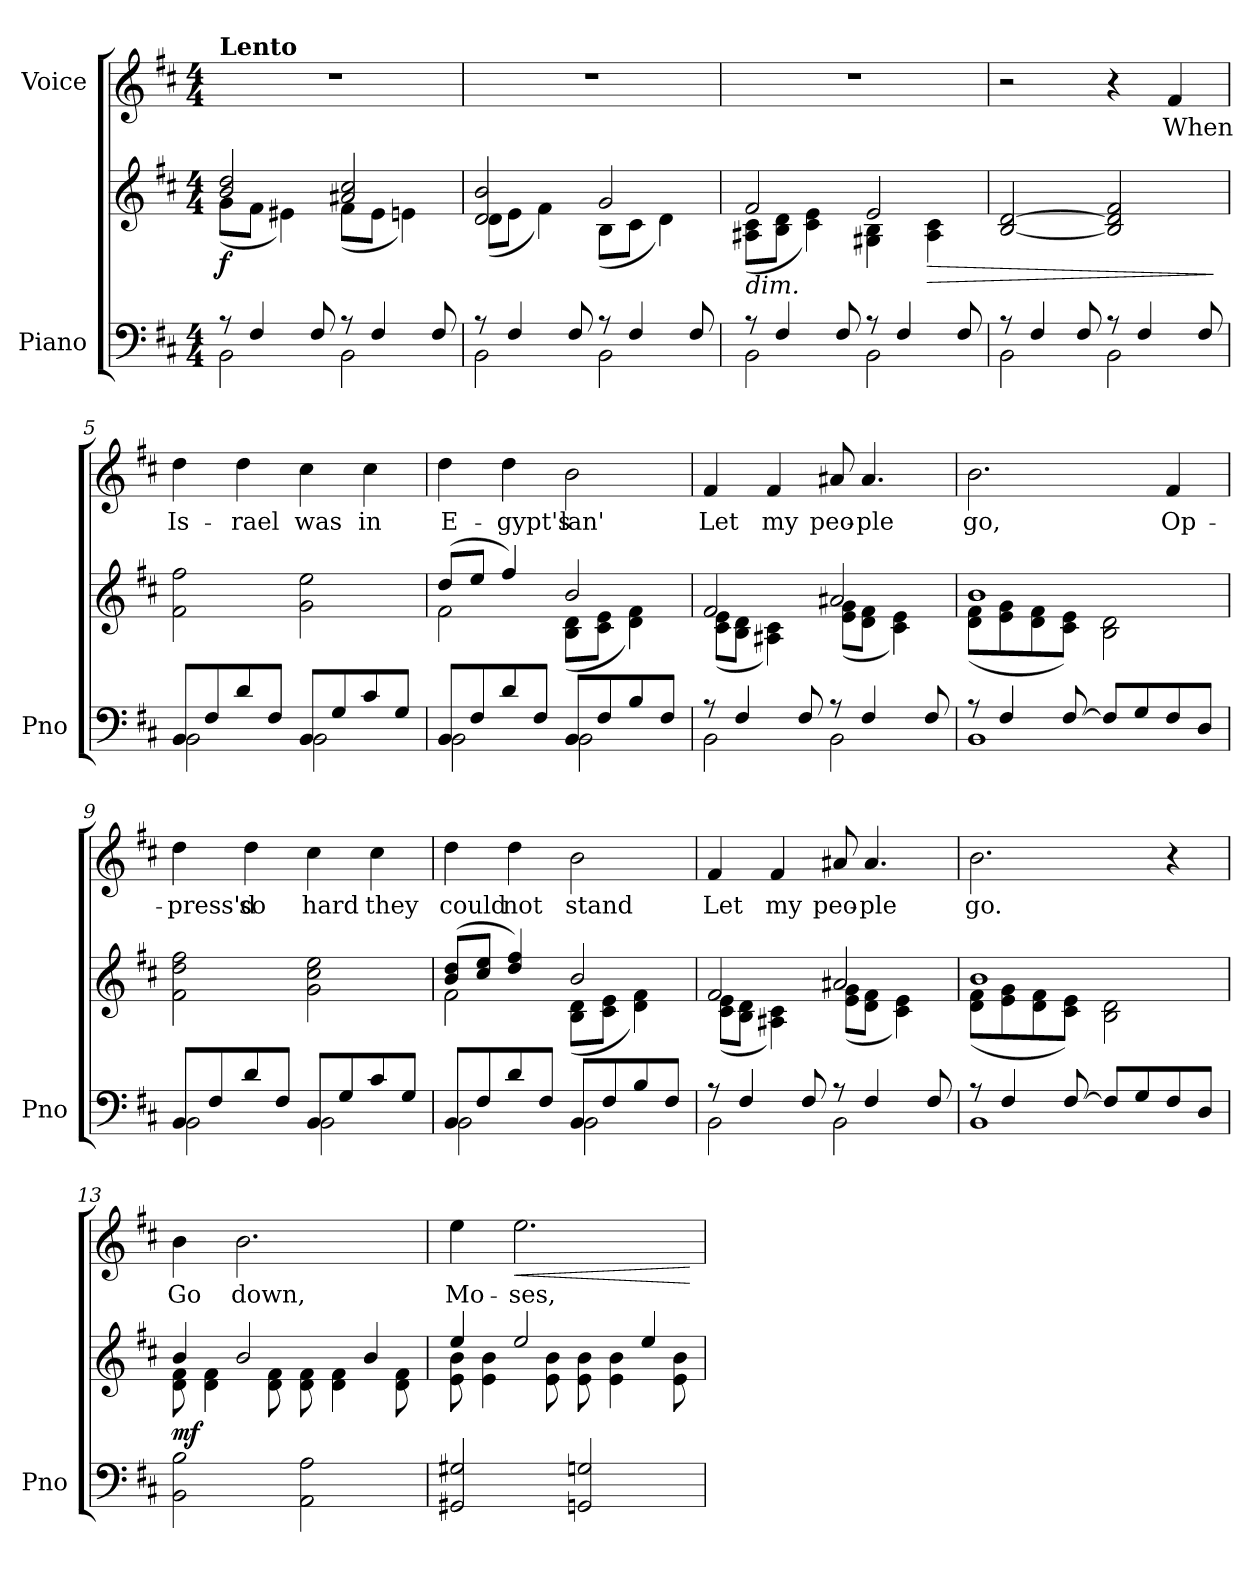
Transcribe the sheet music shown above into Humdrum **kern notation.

**kern	**kern	**dynam	**kern	**text	**dynam
*part2	*part2	*part2	*part1	*part1	*part1
*staff3	*staff2	*staff2/3	*staff1	*staff1	*staff1
*I"Piano	*	*	*I"Voice	*	*
*I'Pno	*	*	*	*	*
*clefF4	*clefG2	*	*clefG2	*	*
*k[f#c#]	*k[f#c#]	*	*k[f#c#]	*	*
*M4/4	*M4/4	*	*M4/4	*	*
=1	=1	=1	=1	=1	=1
*^	*^	*	*	*	*
!	!	!	!	!	!LO:TX:a:B:t=Lento	!	!
!	!	!	!	!LO:DY:b	!	!	!
8r	2BB\	2b/ 2dd/	(8g\L	f	1r	.	.
4F#/	.	.	8f#\J	.	.	.	.
.	.	.	4e#X\)	.	.	.	.
8F#/	.	.	.	.	.	.	.
8r	2BB\	2a#X/ 2cc#/	(8f#\L	.	.	.	.
4F#/	.	.	8e#\J	.	.	.	.
.	.	.	4en\)	.	.	.	.
8F#/	.	.	.	.	.	.	.
=2	=2	=2	=2	=2	=2	=2	=2
8r	2BB\	2d/ 2b/	(8d\L	.	1r	.	.
4F#/	.	.	8e\J	.	.	.	.
.	.	.	4f#\)	.	.	.	.
8F#/	.	.	.	.	.	.	.
8r	2BB\	2g/	(8B\L	.	.	.	.
4F#/	.	.	8c#\J	.	.	.	.
.	.	.	4d\)	.	.	.	.
8F#/	.	.	.	.	.	.	.
=3	=3	=3	=3	=3	=3	=3	=3
!	!	!LO:TX:b:i:t=dim.	!	!	!	!	!
8r	2BB\	2f#/	(8A#X\ 8c#\L	.	1r	.	.
4F#/	.	.	8B\ 8d\J	.	.	.	.
.	.	.	4c#\ 4e\)	.	.	.	.
8F#/	.	.	.	.	.	.	.
8r	2BB\	2e/	4G#X\ 4B\	.	.	.	.
4F#/	.	.	.	.	.	.	.
!	!	!	!	!LO:HP:b	!	!	!
.	.	.	4A#\ 4c#\	>	.	.	.
8F#/	.	.	.	.	.	.	.
*	*	*v	*v	*	*	*	*
=4	=4	=4	=4	=4	=4	=4
8r	2BB\	[2B/ [<2d/	.	2r	.	.
4F#/	.	.	.	.	.	.
8F#/	.	.	.	.	.	.
8r	2BB\	2B/] 2d/] 2f#/	.	4r	.	.
4F#/	.	.	.	.	.	.
.	.	.	.	4f#/	When	.
8F#/	.	.	.	.	.	.
*v	*v	*	*	*	*	*
.	.	]	.	.	.
=5	=5	=5	=5	=5	=5
*^	*	*	*	*	*
8BB/L	2BB\	2f#\ 2ff#\	.	4dd\	Is-	.
8F#/	.	.	.	.	.	.
8d/	.	.	.	4dd\	-rael	.
8F#/J	.	.	.	.	.	.
8BB/L	2BB\	2g\ 2ee\	.	4cc#\	was	.
8G/	.	.	.	.	.	.
8c#/	.	.	.	4cc#\	in	.
8G/J	.	.	.	.	.	.
=6	=6	=6	=6	=6	=6	=6
*	*	*^	*	*	*	*
8BB/L	2BB\	(8dd/L	2f#\	.	4dd\	E-	.
8F#/	.	8ee/J	.	.	.	.	.
8d/	.	4ff#/)	.	.	4dd\	-gypt's	.
8F#/J	.	.	.	.	.	.	.
8BB/L	2BB\	2b/	(8B\ 8d\L	.	2b\	lan'	.
8F#/	.	.	8c#\ 8e\J	.	.	.	.
8B/	.	.	4d\ 4f#\)	.	.	.	.
8F#/J	.	.	.	.	.	.	.
=7	=7	=7	=7	=7	=7	=7	=7
8r	2BB\	2f#/	(8c#\ 8e\L	.	4f#/	Let	.
4F#/	.	.	8B\ 8d\J	.	.	.	.
.	.	.	4A#X\ 4c#\)	.	4f#/	my	.
8F#/	.	.	.	.	.	.	.
8r	2BB\	2a#X/	(8e\ 8g\L	.	8a#X/	peo-	.
4F#/	.	.	8d\ 8f#\J	.	4.a#/	-ple	.
.	.	.	4c#\ 4e\)	.	.	.	.
8F#/	.	.	.	.	.	.	.
=8	=8	=8	=8	=8	=8	=8	=8
8r	1BB	1b	(8d\ 8f#\L	.	2.b\	go,	.
4F#/	.	.	8e\ 8g\	.	.	.	.
.	.	.	8d\ 8f#\	.	.	.	.
[<8F#/	.	.	8c#\ 8e\J)	.	.	.	.
8F#/L]	.	.	2B\ 2d\	.	.	.	.
8G/	.	.	.	.	.	.	.
8F#/	.	.	.	.	4f#/	Op-	.
8D/J	.	.	.	.	.	.	.
*	*	*v	*v	*	*	*	*
=9	=9	=9	=9	=9	=9	=9
8BB/L	2BB\	2f#\ 2dd\ 2ff#\	.	4dd\	-press'd	.
8F#/	.	.	.	.	.	.
8d/	.	.	.	4dd\	so	.
8F#/J	.	.	.	.	.	.
8BB/L	2BB\	2g\ 2cc#\ 2ee\	.	4cc#\	hard	.
8G/	.	.	.	.	.	.
8c#/	.	.	.	4cc#\	they	.
8G/J	.	.	.	.	.	.
=10	=10	=10	=10	=10	=10	=10
*	*	*^	*	*	*	*
8BB/L	2BB\	(8b/ 8dd/L	2f#\	.	4dd\	could	.
8F#/	.	8cc#/ 8ee/J	.	.	.	.	.
8d/	.	4dd/ 4ff#/)	.	.	4dd\	not	.
8F#/J	.	.	.	.	.	.	.
8BB/L	2BB\	2b/	(8B\ 8d\L	.	2b\	stand	.
8F#/	.	.	8c#\ 8e\J	.	.	.	.
8B/	.	.	4d\ 4f#\)	.	.	.	.
8F#/J	.	.	.	.	.	.	.
=11	=11	=11	=11	=11	=11	=11	=11
8r	2BB\	2f#/	(8c#\ 8e\L	.	4f#/	Let	.
4F#/	.	.	8B\ 8d\J	.	.	.	.
.	.	.	4A#X\ 4c#\)	.	4f#/	my	.
8F#/	.	.	.	.	.	.	.
8r	2BB\	2a#X/	(8e\ 8g\L	.	8a#X/	peo-	.
4F#/	.	.	8d\ 8f#\J	.	4.a#/	-ple	.
.	.	.	4c#\ 4e\)	.	.	.	.
8F#/	.	.	.	.	.	.	.
=12	=12	=12	=12	=12	=12	=12	=12
8r	1BB	1b	(8d\ 8f#\L	.	2.b\	go.	.
4F#/	.	.	8e\ 8g\	.	.	.	.
.	.	.	8d\ 8f#\	.	.	.	.
[<8F#/	.	.	8c#\ 8e\J)	.	.	.	.
8F#/L]	.	.	2B\ 2d\	.	.	.	.
8G/	.	.	.	.	.	.	.
8F#/	.	.	.	.	4r	.	.
8D/J	.	.	.	.	.	.	.
*v	*v	*	*	*	*	*	*
=13	=13	=13	=13	=13	=13	=13
!	!	!	!LO:DY:b	!	!	!
2BB\ 2B\	4b/	8d\ 8f#\	mf	4b\	Go	.
.	.	4d\ 4f#\	.	.	.	.
.	2b/	.	.	2.b\	down,	.
.	.	8d\ 8f#\	.	.	.	.
2AA\ 2A\	.	8d\ 8f#\	.	.	.	.
.	.	4d\ 4f#\	.	.	.	.
.	4b/	.	.	.	.	.
.	.	8d\ 8f#\	.	.	.	.
=14	=14	=14	=14	=14	=14	=14
2GG#X/ 2G#X/	4ee/	8e\ 8b\	.	4ee\	Mo-	.
.	.	4e\ 4b\	.	.	.	.
!	!	!	!	!	!	!LO:HP:b
.	2ee/	.	.	2.ee\	-ses,	<
.	.	8e\ 8b\	.	.	.	.
2GGn/ 2Gn/	.	8e\ 8b\	.	.	.	.
.	.	4e\ 4b\	.	.	.	.
.	4ee/	.	.	.	.	.
.	.	8e\ 8b\	.	.	.	.
*	*v	*v	*	*	*	*
.	.	.	.	.	[
=	=	=	=	=	=
*-	*-	*-	*-	*-	*-
